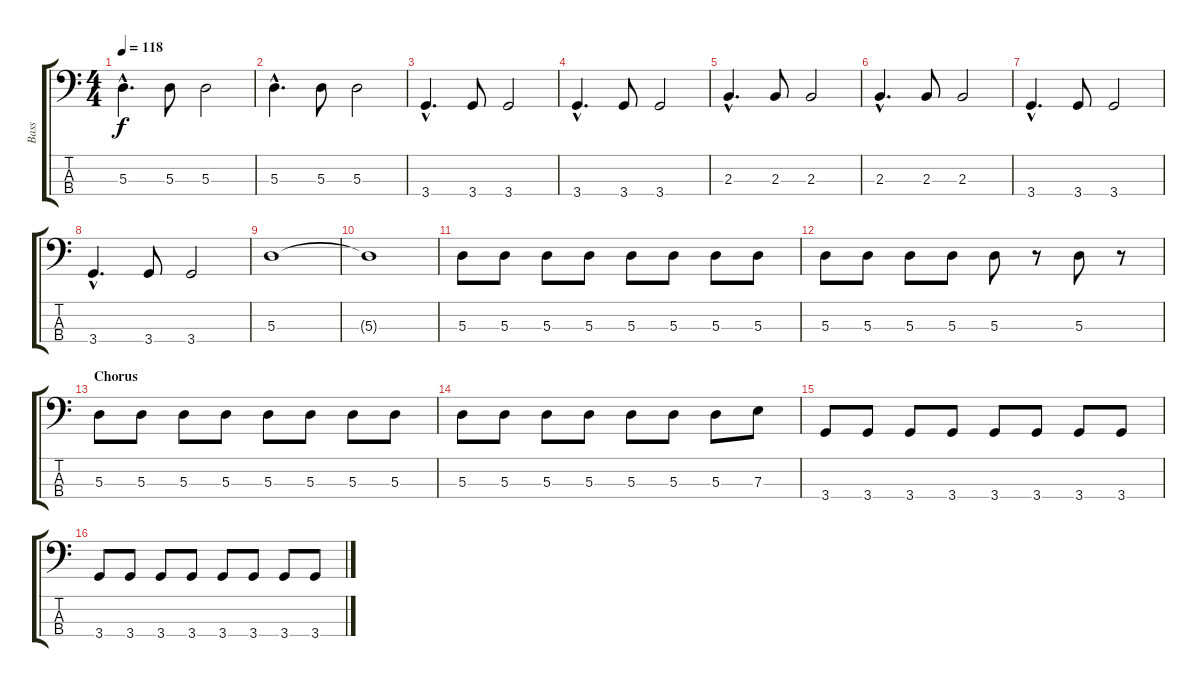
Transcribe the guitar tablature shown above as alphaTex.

\track ("Bass" "Bass") {instrument electricbassfinger}
\staff {score tabs}
\tuning (G2 D2 A1 E1) {hide}
\ts (4 4)
\tempo 118
\clef f4
\ks c
5.3{hac}.4{d dy f} 5.3.8 5.3.2 |
5.3{hac}.4{d} 5.3.8 5.3.2 |
3.4{hac}.4{d} 3.4.8 3.4.2 |
3.4{hac}.4{d} 3.4.8 3.4.2 |
2.3{hac}.4{d} 2.3.8 2.3.2 |
2.3{hac}.4{d} 2.3.8 2.3.2 |
3.4{hac}.4{d} 3.4.8 3.4.2 |
3.4{hac}.4{d} 3.4.8 3.4.2 |
5.3.1 |
5.3{t}.1 |
5.3.8 5.3.8 5.3.8 5.3.8 5.3.8 5.3.8 5.3.8 5.3.8 |
5.3.8 5.3.8 5.3.8 5.3.8 5.3.8 r.8 5.3.8 r.8 |
\section ("" "Chorus")
5.3.8 5.3.8 5.3.8 5.3.8 5.3.8 5.3.8 5.3.8 5.3.8 |
5.3.8 5.3.8 5.3.8 5.3.8 5.3.8 5.3.8 5.3.8 7.3.8 |
3.4.8 3.4.8 3.4.8 3.4.8 3.4.8 3.4.8 3.4.8 3.4.8 |
3.4.8 3.4.8 3.4.8 3.4.8 3.4.8 3.4.8 3.4.8 3.4.8
